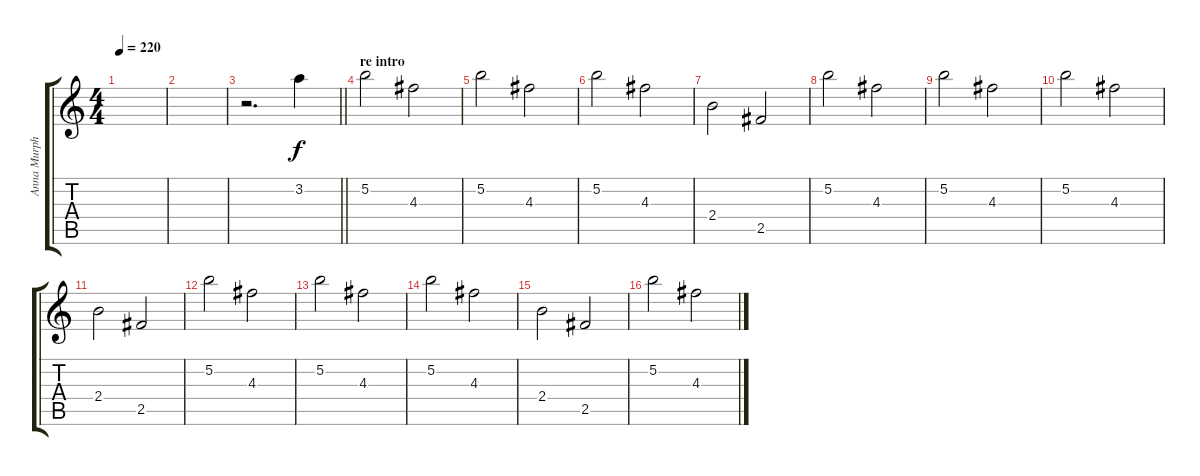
\track ("Anna Murphy" "Anna Murph") {instrument contrabass}
\staff {score tabs}
\tuning (B4 Gb4 D4 A3 E3 B2) {hide}
\ts (4 4)
\tempo 220
\clef g2
\ks c
|
|
\barLineRight lightlight
r.2{d balance 16} 3.2.4 |
\section ("" "re intro")
5.2.2 4.3.2 |
5.2.2 4.3.2 |
5.2.2 4.3.2 |
2.4.2 2.5.2 |
5.2.2 4.3.2 |
5.2.2 4.3.2 |
5.2.2 4.3.2 |
2.4.2 2.5.2 |
5.2.2 4.3.2 |
5.2.2 4.3.2 |
5.2.2 4.3.2 |
2.4.2 2.5.2 |
5.2.2 4.3.2
